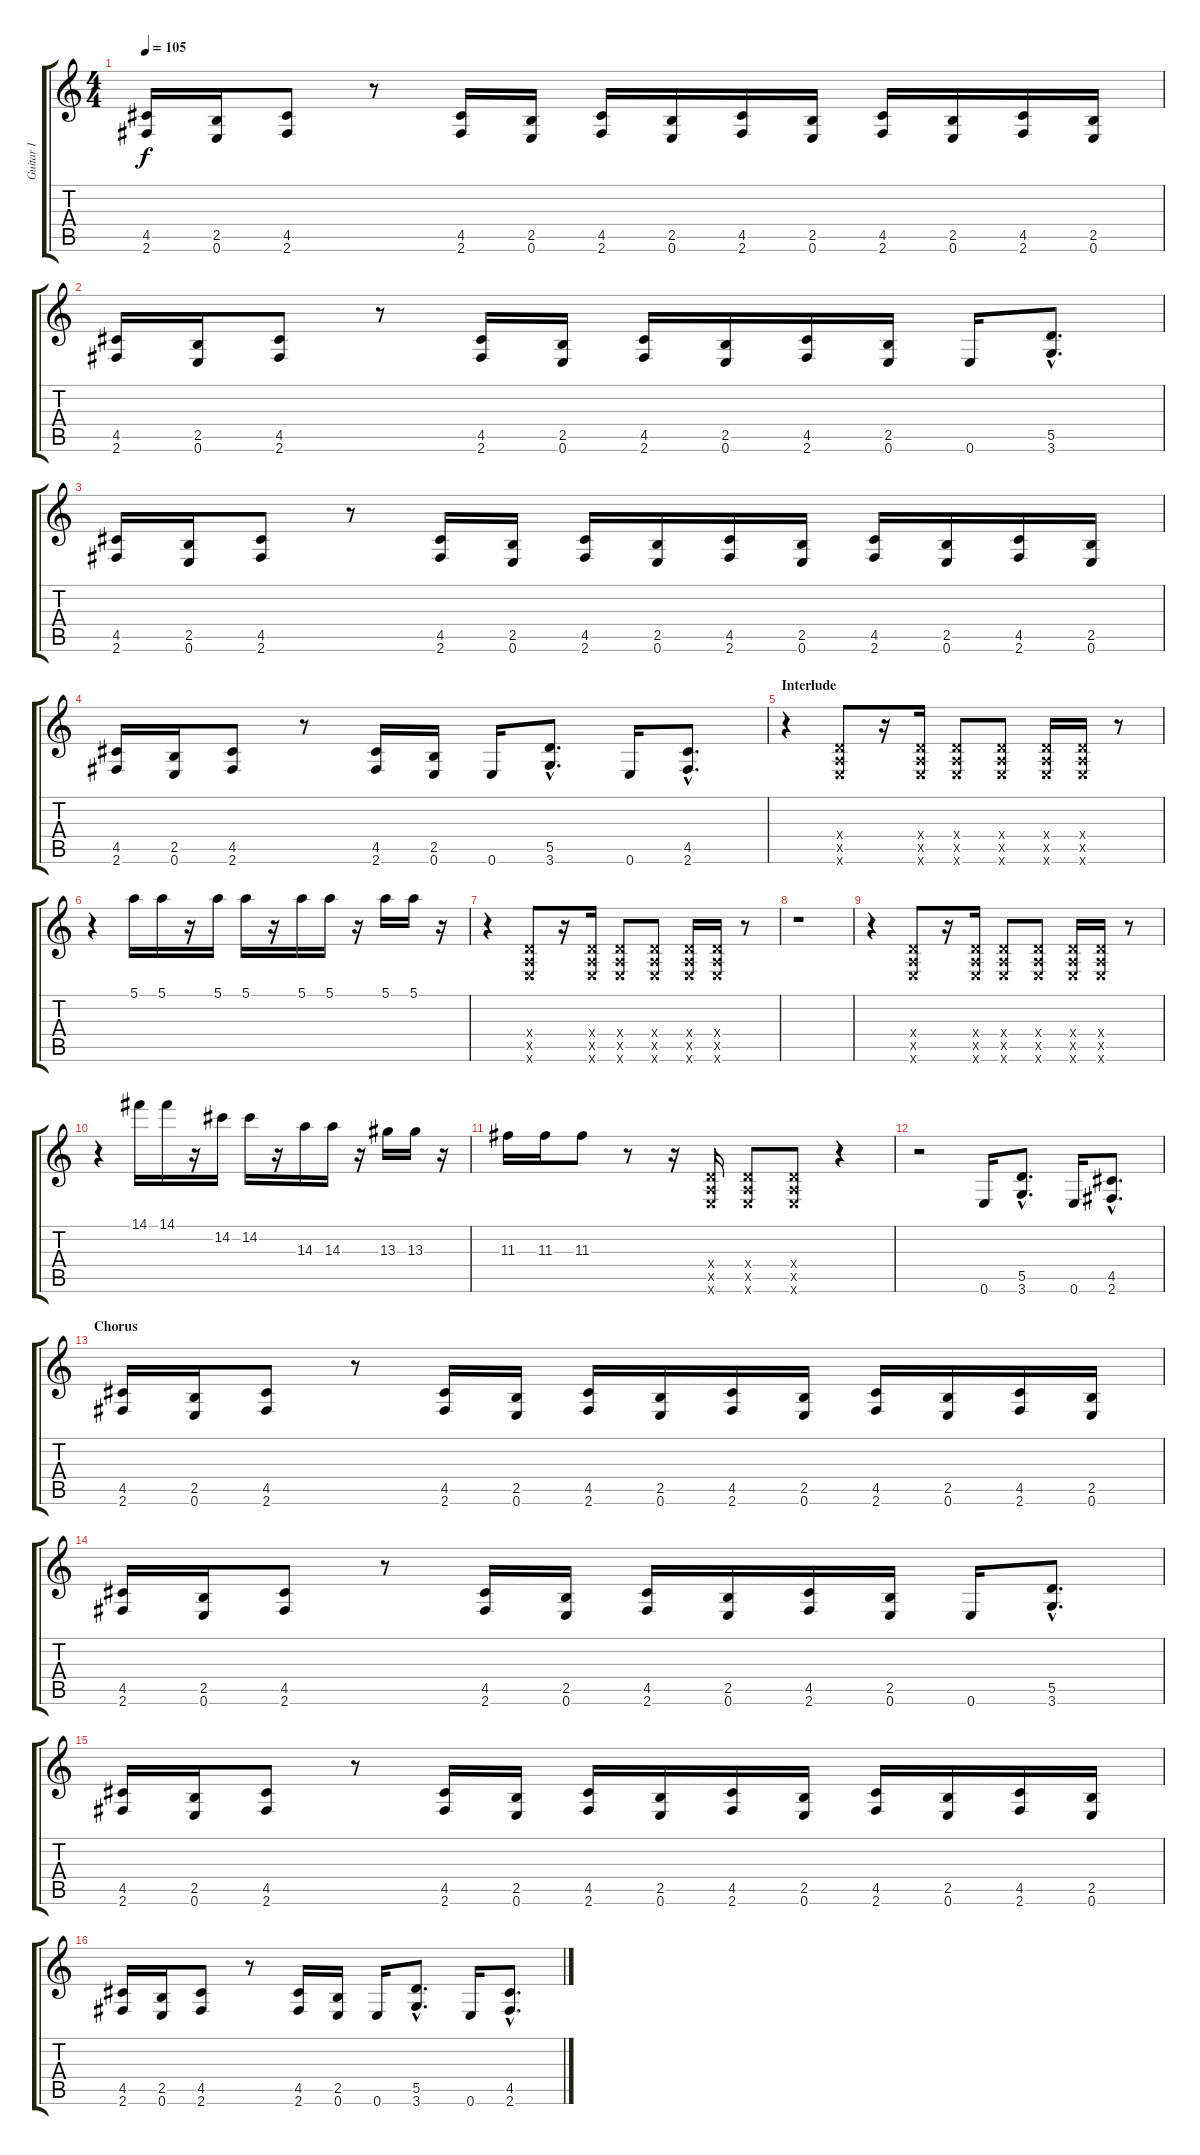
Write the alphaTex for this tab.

\track ("Guitar I" "Guitar I") {instrument overdrivenguitar}
\staff {score tabs}
\tuning (E4 B3 G3 D3 A2 E2) {hide}
\ts (4 4)
\tempo 105
\clef g2
\ks c
(4.5 2.6).16{dy f} (2.5 0.6).16 (4.5 2.6).8 r.8 (4.5 2.6).16 (2.5 0.6).16 (4.5 2.6).16 (2.5 0.6).16 (4.5 2.6).16 (2.5 0.6).16 (4.5 2.6).16 (2.5 0.6).16 (4.5 2.6).16 (2.5 0.6).16 |
(4.5 2.6).16 (2.5 0.6).16 (4.5 2.6).8 r.8 (4.5 2.6).16 (2.5 0.6).16 (4.5 2.6).16 (2.5 0.6).16 (4.5 2.6).16 (2.5 0.6).16 0.6.16{instrument electricguitarmuted} (5.5{hac} 3.6{hac}).8{d instrument overdrivenguitar} |
(4.5 2.6).16 (2.5 0.6).16 (4.5 2.6).8 r.8 (4.5 2.6).16 (2.5 0.6).16 (4.5 2.6).16 (2.5 0.6).16 (4.5 2.6).16 (2.5 0.6).16 (4.5 2.6).16 (2.5 0.6).16 (4.5 2.6).16 (2.5 0.6).16 |
(4.5 2.6).16 (2.5 0.6).16 (4.5 2.6).8 r.8 (4.5 2.6).16 (2.5 0.6).16 0.6.16{instrument electricguitarmuted} (5.5{hac} 3.6{hac}).8{d instrument overdrivenguitar} 0.6.16{instrument electricguitarmuted} (4.5{hac} 2.6{hac}).8{d instrument overdrivenguitar} |
\section ("" "Interlude")
r.4 (0.4{x} 0.5{x} 0.6{x}).8 r.16 (0.4{x} 0.5{x} 0.6{x}).16 (0.4{x} 0.5{x} 0.6{x}).8 (0.4{x} 0.5{x} 0.6{x}).8 (0.4{x} 0.5{x} 0.6{x}).16 (0.4{x} 0.5{x} 0.6{x}).16 r.8 |
r.4{instrument synthbrass1} 5.1.16 5.1.16 r.16 5.1.16 5.1.16 r.16 5.1.16 5.1.16 r.16 5.1.16 5.1.16 r.16 |
r.4{instrument overdrivenguitar} (0.4{x} 0.5{x} 0.6{x}).8 r.16 (0.4{x} 0.5{x} 0.6{x}).16 (0.4{x} 0.5{x} 0.6{x}).8 (0.4{x} 0.5{x} 0.6{x}).8 (0.4{x} 0.5{x} 0.6{x}).16 (0.4{x} 0.5{x} 0.6{x}).16 r.8 |
r.1 |
r.4 (0.4{x} 0.5{x} 0.6{x}).8 r.16 (0.4{x} 0.5{x} 0.6{x}).16 (0.4{x} 0.5{x} 0.6{x}).8 (0.4{x} 0.5{x} 0.6{x}).8 (0.4{x} 0.5{x} 0.6{x}).16 (0.4{x} 0.5{x} 0.6{x}).16 r.8 |
r.4{instrument synthbrass1} 14.1.16 14.1.16 r.16 14.2.16 14.2.16 r.16 14.3.16 14.3.16 r.16 13.3.16 13.3.16 r.16 |
11.3.16 11.3.16 11.3.8 r.8{instrument overdrivenguitar} r.16 (0.4{x} 0.5{x} 0.6{x}).16 (0.4{x} 0.5{x} 0.6{x}).8 (0.4{x} 0.5{x} 0.6{x}).8 r.4 |
r.2 0.6.16{instrument electricguitarmuted} (5.5{hac} 3.6{hac}).8{d instrument overdrivenguitar} 0.6.16{instrument electricguitarmuted} (4.5{hac} 2.6{hac}).8{d instrument overdrivenguitar} |
\section ("" "Chorus")
(4.5 2.6).16 (2.5 0.6).16 (4.5 2.6).8 r.8 (4.5 2.6).16 (2.5 0.6).16 (4.5 2.6).16 (2.5 0.6).16 (4.5 2.6).16 (2.5 0.6).16 (4.5 2.6).16 (2.5 0.6).16 (4.5 2.6).16 (2.5 0.6).16 |
(4.5 2.6).16 (2.5 0.6).16 (4.5 2.6).8 r.8 (4.5 2.6).16 (2.5 0.6).16 (4.5 2.6).16 (2.5 0.6).16 (4.5 2.6).16 (2.5 0.6).16 0.6.16{instrument electricguitarmuted} (5.5{hac} 3.6{hac}).8{d instrument overdrivenguitar} |
(4.5 2.6).16 (2.5 0.6).16 (4.5 2.6).8 r.8 (4.5 2.6).16 (2.5 0.6).16 (4.5 2.6).16 (2.5 0.6).16 (4.5 2.6).16 (2.5 0.6).16 (4.5 2.6).16 (2.5 0.6).16 (4.5 2.6).16 (2.5 0.6).16 |
(4.5 2.6).16 (2.5 0.6).16 (4.5 2.6).8 r.8 (4.5 2.6).16 (2.5 0.6).16 0.6.16{instrument electricguitarmuted} (5.5{hac} 3.6{hac}).8{d instrument overdrivenguitar} 0.6.16{instrument electricguitarmuted} (4.5{hac} 2.6{hac}).8{d instrument overdrivenguitar}
